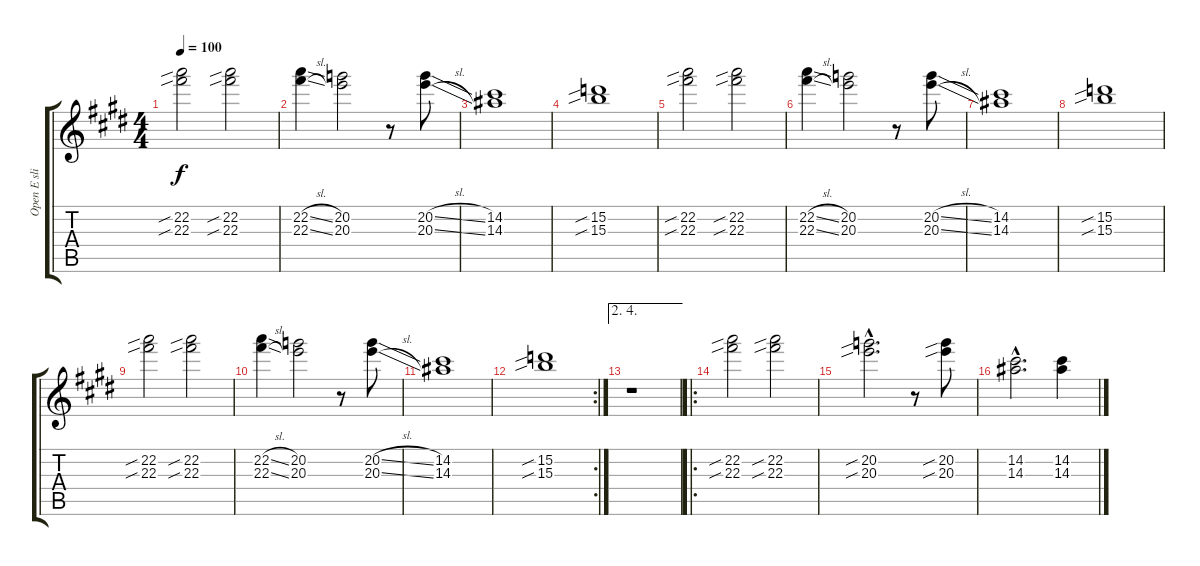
\track ("Open E slide" "Open E sli") {instrument distortionguitar}
\staff {score tabs}
\tuning (E4 B3 Ab3 E3 B2 E2) {hide}
\ts (4 4)
\tempo 100
\clef g2
\ks e
(22.2{sib} 22.3{sib}).2{dy f} (22.2{sib} 22.3{sib}).2 |
(22.2{sl} 22.3{sl}).4 (20.2 20.3).2 r.8 (20.2{sl} 20.3{sl}).8 |
(14.2 14.3).1 |
(15.2{sib} 15.3{sib}).1 |
(22.2{sib} 22.3{sib}).2 (22.2{sib} 22.3{sib}).2 |
(22.2{sl} 22.3{sl}).4 (20.2 20.3).2 r.8 (20.2{sl} 20.3{sl}).8 |
(14.2 14.3).1 |
(15.2{sib} 15.3{sib}).1 |
(22.2{sib} 22.3{sib}).2 (22.2{sib} 22.3{sib}).2 |
(22.2{sl} 22.3{sl}).4 (20.2 20.3).2 r.8 (20.2{sl} 20.3{sl}).8 |
(14.2 14.3).1 |
\rc 2
(15.2{sib} 15.3{sib}).1 |
\ae (2 4)
r.1 |
\ro
(22.2{sib} 22.3{sib}).2 (22.2{sib} 22.3{sib}).2 |
(20.2{sib hac} 20.3{sib hac}).2{d} r.8 (20.2{sib} 20.3{sib}).8 |
(14.2{hac} 14.3{hac}).2{d} (14.2{ss} 14.3{ss}).4
